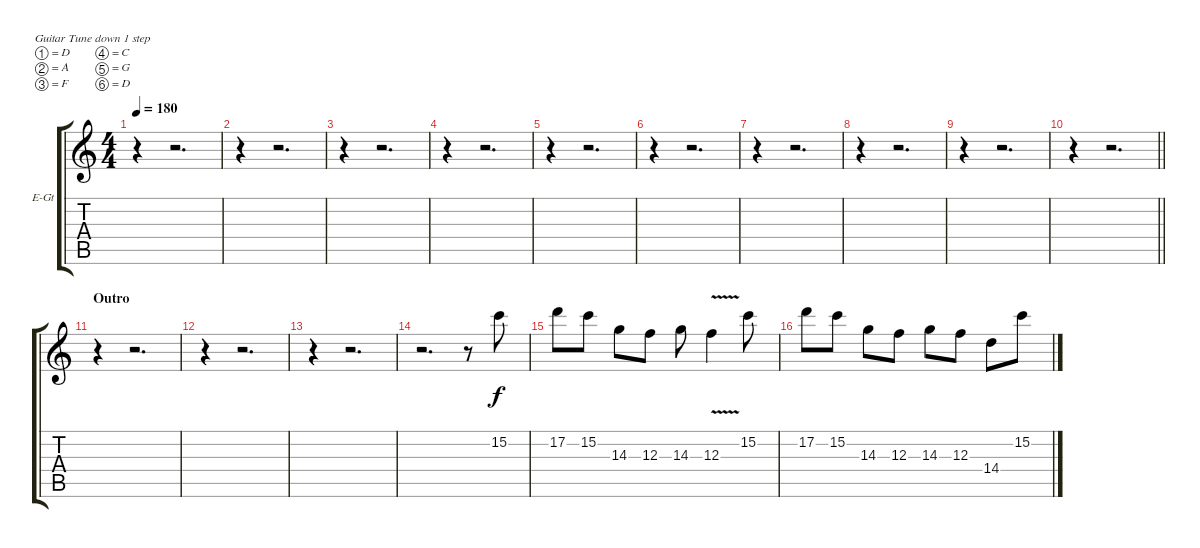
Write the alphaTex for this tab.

\bracketExtendMode groupsimilarinstruments
\firstSystemTrackNameOrientation horizontal
\otherSystemsTrackNameOrientation horizontal
\track ("Guitar 3" "E-Gt") {instrument distortionguitar}
\staff {score tabs}
\tuning (D4 A3 F3 C3 G2 D2)
\ts (4 4)
\tempo 180
\clef g2
\ks c
r.4{dy f} r.2{d} |
r.4 r.2{d} |
r.4 r.2{d} |
r.4 r.2{d} |
r.4 r.2{d} |
r.4 r.2{d} |
r.4 r.2{d} |
r.4 r.2{d} |
r.4 r.2{d} |
\barLineRight lightlight
r.4 r.2{d} |
\section ("" "Outro")
r.4 r.2{d} |
r.4 r.2{d} |
r.4 r.2{d} |
r.2{d} r.8 15.2.8 |
17.2.8 15.2.8 14.3.8 12.3.8 14.3.8 12.3{v}.4 15.2.8 |
17.2.8 15.2.8 14.3.8 12.3.8 14.3.8 12.3.8 14.4.8 15.2.8
